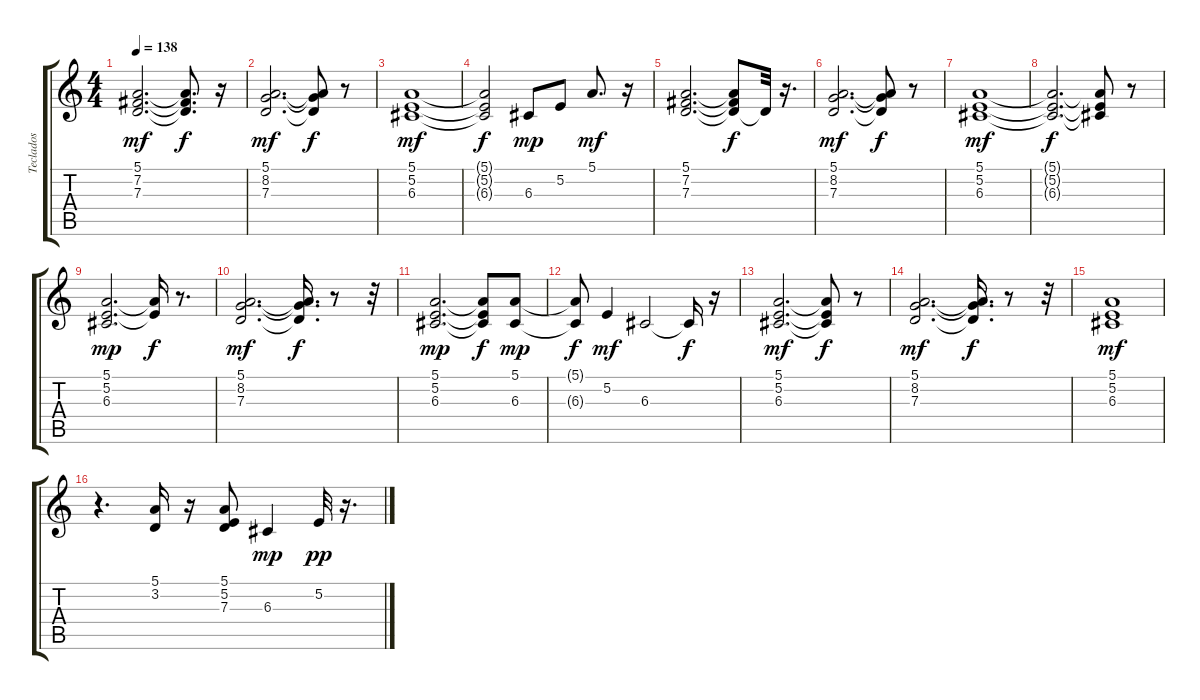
\track ("Teclados" "Teclados") {instrument electricgrandpiano}
\staff {score tabs}
\tuning (E4 B3 G3 D3 A2 E2) {hide}
\ts (4 4)
\tempo 138
\clef g2
\ks c
(5.1 7.2 7.3).2{d dy mf} (5.1{t} 7.2{t} 7.3{t}).8{d dy f} r.16 |
(5.1 8.2 7.3).2{d dy mf} (5.1{t} 8.2{t} 7.3{t}).8{dy f} r.8 |
(5.1 5.2 6.3).1{dy mf} |
(5.1{t} 5.2{t} 6.3{t}).2{dy f} 6.3.8{dy mp} 5.2.8 5.1.8{d dy mf} r.16 |
(5.1 7.2 7.3).2{d} (5.1{t} 7.2{t} 7.3{t}).8{dy f} 7.3{t}.32 r.16{d} |
(5.1 8.2 7.3).2{d dy mf} (5.1{t} 8.2{t} 7.3{t}).8{dy f} r.8 |
(5.1 5.2 6.3).1{dy mf} |
(5.1{t} 5.2{t} 6.3{t}).2{d dy f} (5.1{t} 5.2{t} 6.3{t}).8 r.8 |
(5.1 5.2 6.3).2{d dy mp} (5.1{t} 5.2{t}).16{dy f} r.8{d} |
(5.1 8.2 7.3).2{d dy mf} (5.1{t} 8.2{t} 7.3{t}).16{d dy f} r.8 r.32 |
(5.1 5.2 6.3).2{d dy mp} (5.1{t} 5.2{t} 6.3{t}).8{dy f} (5.1 6.3).8{dy mp} |
(5.1{t} 6.3{t}).8{dy f} 5.2.4{dy mf} 6.3.2 6.3{t}.16{dy f} r.16 |
(5.1 5.2 6.3).2{d dy mf} (5.1{t} 5.2{t} 6.3{t}).8{dy f} r.8 |
(5.1 8.2 7.3).2{d dy mf} (5.1{t} 8.2{t} 7.3{t}).16{d dy f} r.8 r.32 |
(5.1 5.2 6.3).1{dy mf} |
r.4{d} (5.1 3.2).16 r.16 (5.1 5.2 7.3).8 6.3.4{dy mp} 5.2.32{dy pp} r.16{d}
